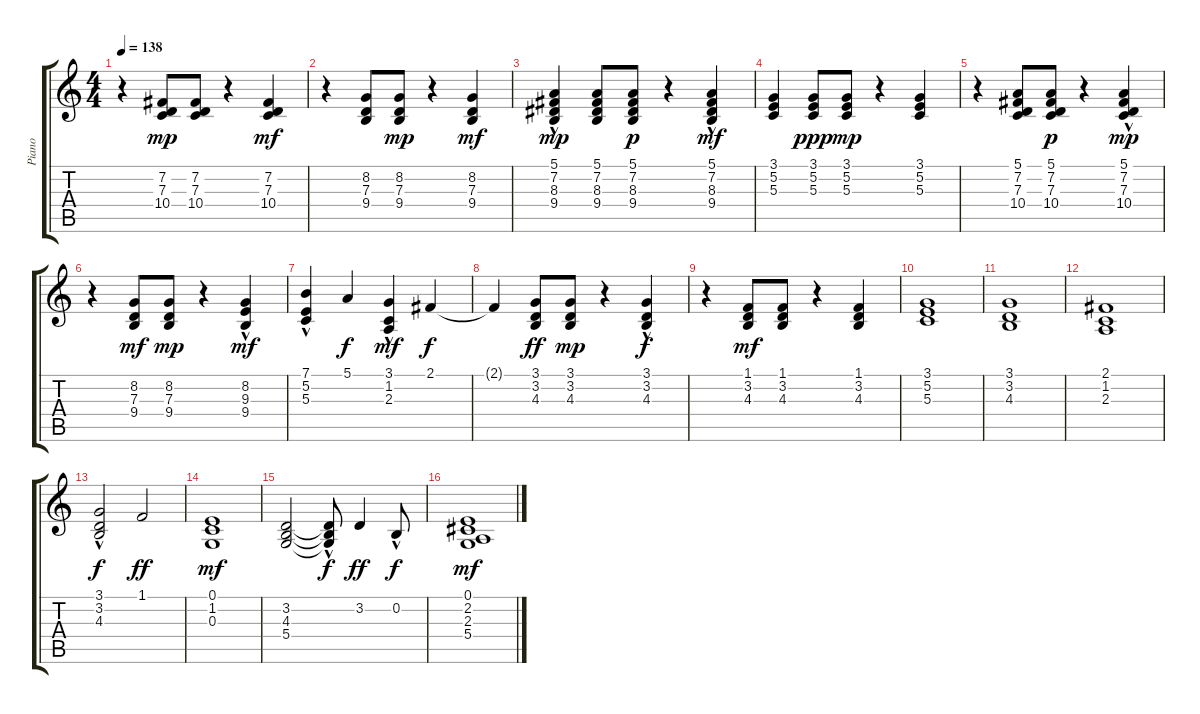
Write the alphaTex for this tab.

\track ("Piano" "Piano") {instrument acousticgrandpiano}
\staff {score tabs}
\tuning (E4 B3 G3 D3 A2 E2) {hide}
\ts (4 4)
\tempo 138
\clef g2
\ks c
r.4{dy mf} (7.2 7.3 10.4).8{dy mp} (7.2 7.3 10.4).8 r.4 (7.2 7.3 10.4).4{dy mf} |
r.4 (8.2 7.3 9.4).8 (8.2 7.3 9.4).8{dy mp} r.4 (8.2 7.3 9.4).4{dy mf} |
(5.1{hac} 7.2{hac} 8.3 9.4{hac}).4{dy mp} (5.1 7.2 8.3 9.4).8 (5.1 7.2 8.3 9.4).8{dy p} r.4 (5.1 7.2 8.3 9.4{hac}).4{dy mf} |
(3.1 5.2 5.3).4 (3.1 5.2 5.3).8{dy ppp} (3.1 5.2 5.3).8{dy mp} r.4 (3.1 5.2 5.3).4 |
r.4 (5.1 7.2 7.3 10.4).8 (5.1 7.2 7.3 10.4).8{dy p} r.4 (5.1{hac} 7.2 7.3{hac} 10.4{hac}).4{dy mp} |
r.4 (8.2 7.3 9.4).8{dy mf} (8.2 7.3 9.4).8{dy mp} r.4 (8.2{hac} 9.3 9.4{hac}).4{dy mf} |
(7.1 5.2{hac} 5.3{hac}).4 5.1.4{dy f} (3.1 1.2{hac} 2.3{hac}).4{dy mf} 2.1.4{dy f} |
2.1{t}.4 (3.1 3.2 4.3).8{dy ff} (3.1 3.2 4.3).8{dy mp} r.4 (3.1 3.2 4.3{hac}).4{dy f} |
r.4 (1.1 3.2 4.3).8{dy mf} (1.1 3.2 4.3).8 r.4 (1.1 3.2 4.3).4 |
(3.1 5.2 5.3).1 |
(3.1 3.2 4.3).1 |
(2.1 1.2 2.3).1 |
(3.1 3.2{hac} 4.3{hac}).2{dy f} 1.1.2{dy ff} |
(0.1 1.2 0.3).1{dy mf} |
(3.2 4.3 5.4).2 (3.2{t} 4.3{hac t} 5.4{hac t}).8{dy f} 3.2.4{dy ff} 0.2{hac}.8{dy f} |
(0.1 2.2 2.3 5.4).1{dy mf}
